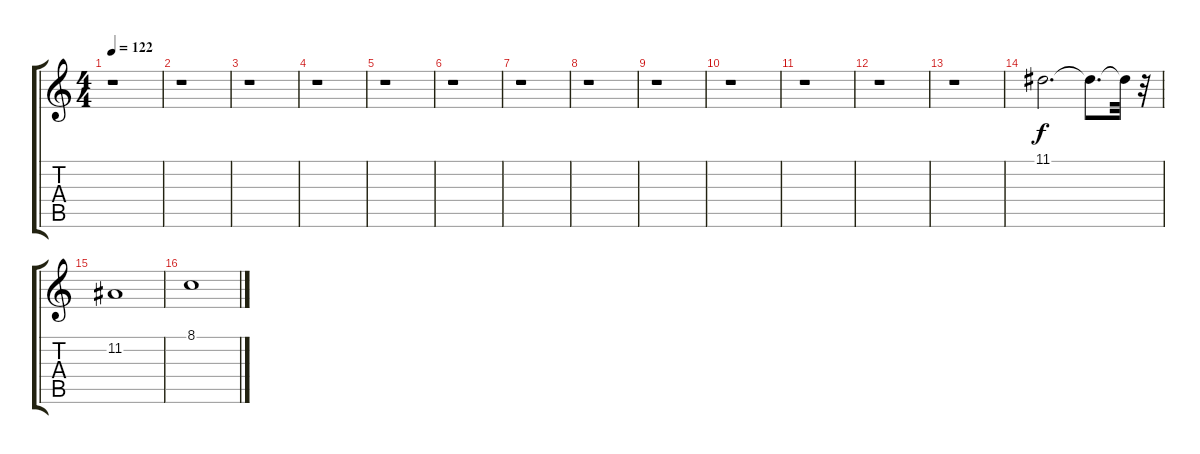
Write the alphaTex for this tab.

\track "" {instrument synthstrings2}
\staff {score tabs}
\tuning (E4 B3 G3 D3 A2 E2) {hide}
\ts (4 4)
\tempo 122
\clef g2
\ks c
r.1{dy f} |
r.1 |
r.1 |
r.1 |
r.1 |
r.1 |
r.1 |
r.1 |
r.1 |
r.1 |
r.1 |
r.1 |
r.1 |
11.1.2{d} 11.1{t}.8{d} 11.1{t}.32 r.32 |
11.2.1 |
8.1.1
